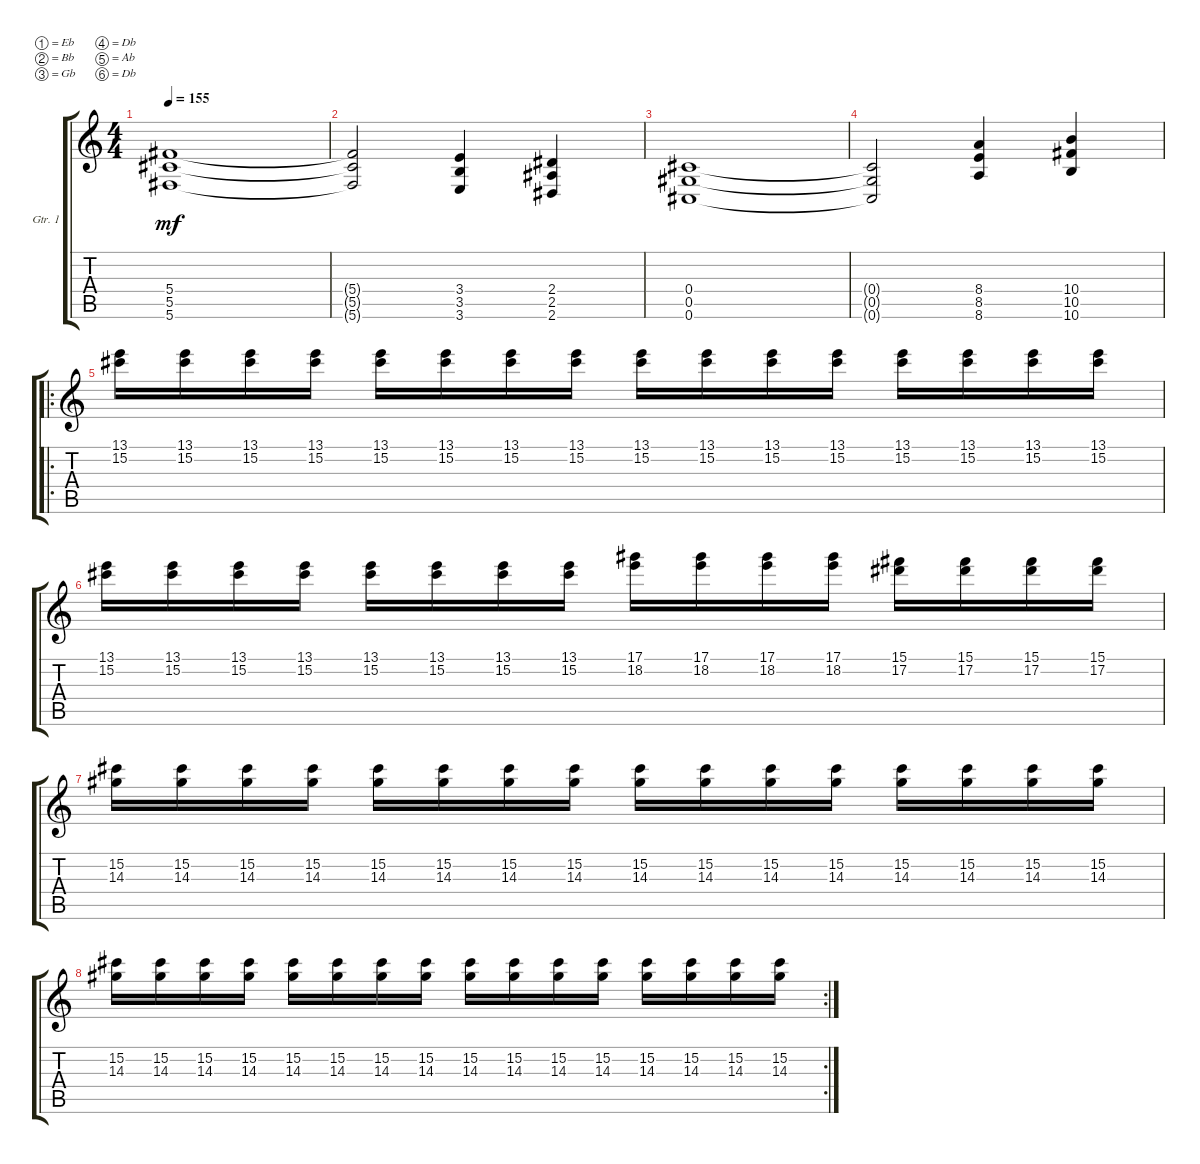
\defaultSystemsLayout 4
\bracketExtendMode groupsimilarinstruments
\firstSystemTrackNameOrientation horizontal
\otherSystemsTrackNameOrientation horizontal
\track ("Electric Guitar" "Gtr. 1") {instrument electricguitarclean}
\staff {score tabs}
\tuning (Eb4 Bb3 Gb3 Db3 Ab2 Db2)
\ts (4 4)
\tempo 155
\clef g2
\ks c
(5.6 5.5 5.4).1{dy mf} |
(5.4{t} 5.5{t} 5.6{t}).2 (3.6 3.5 3.4).4 (2.4 2.5 2.6).4 |
(0.6 0.5 0.4).1 |
(0.4{t} 0.5{t} 0.6{t}).2 (8.6 8.5 8.4).4 (10.4 10.5 10.6).4 |
\ro
(13.1 15.2).16 (13.1 15.2).16 (13.1 15.2).16 (13.1 15.2).16 (13.1 15.2).16 (13.1 15.2).16 (13.1 15.2).16 (13.1 15.2).16 (13.1 15.2).16 (13.1 15.2).16 (13.1 15.2).16 (13.1 15.2).16 (13.1 15.2).16 (13.1 15.2).16 (13.1 15.2).16 (13.1 15.2).16 |
(13.1 15.2).16 (13.1 15.2).16 (13.1 15.2).16 (13.1 15.2).16 (13.1 15.2).16 (13.1 15.2).16 (13.1 15.2).16 (13.1 15.2).16 (17.1 18.2).16 (17.1 18.2).16 (17.1 18.2).16 (17.1 18.2).16 (15.1 17.2).16 (15.1 17.2).16 (15.1 17.2).16 (15.1 17.2).16 |
(15.2 14.3).16 (15.2 14.3).16 (15.2 14.3).16 (15.2 14.3).16 (15.2 14.3).16 (15.2 14.3).16 (15.2 14.3).16 (15.2 14.3).16 (15.2 14.3).16 (15.2 14.3).16 (15.2 14.3).16 (15.2 14.3).16 (15.2 14.3).16 (15.2 14.3).16 (15.2 14.3).16 (15.2 14.3).16 |
\rc 2
(15.2 14.3).16 (15.2 14.3).16 (15.2 14.3).16 (15.2 14.3).16 (15.2 14.3).16 (15.2 14.3).16 (15.2 14.3).16 (15.2 14.3).16 (15.2 14.3).16 (15.2 14.3).16 (15.2 14.3).16 (15.2 14.3).16 (15.2 14.3).16 (15.2 14.3).16 (15.2 14.3).16 (15.2 14.3).16
